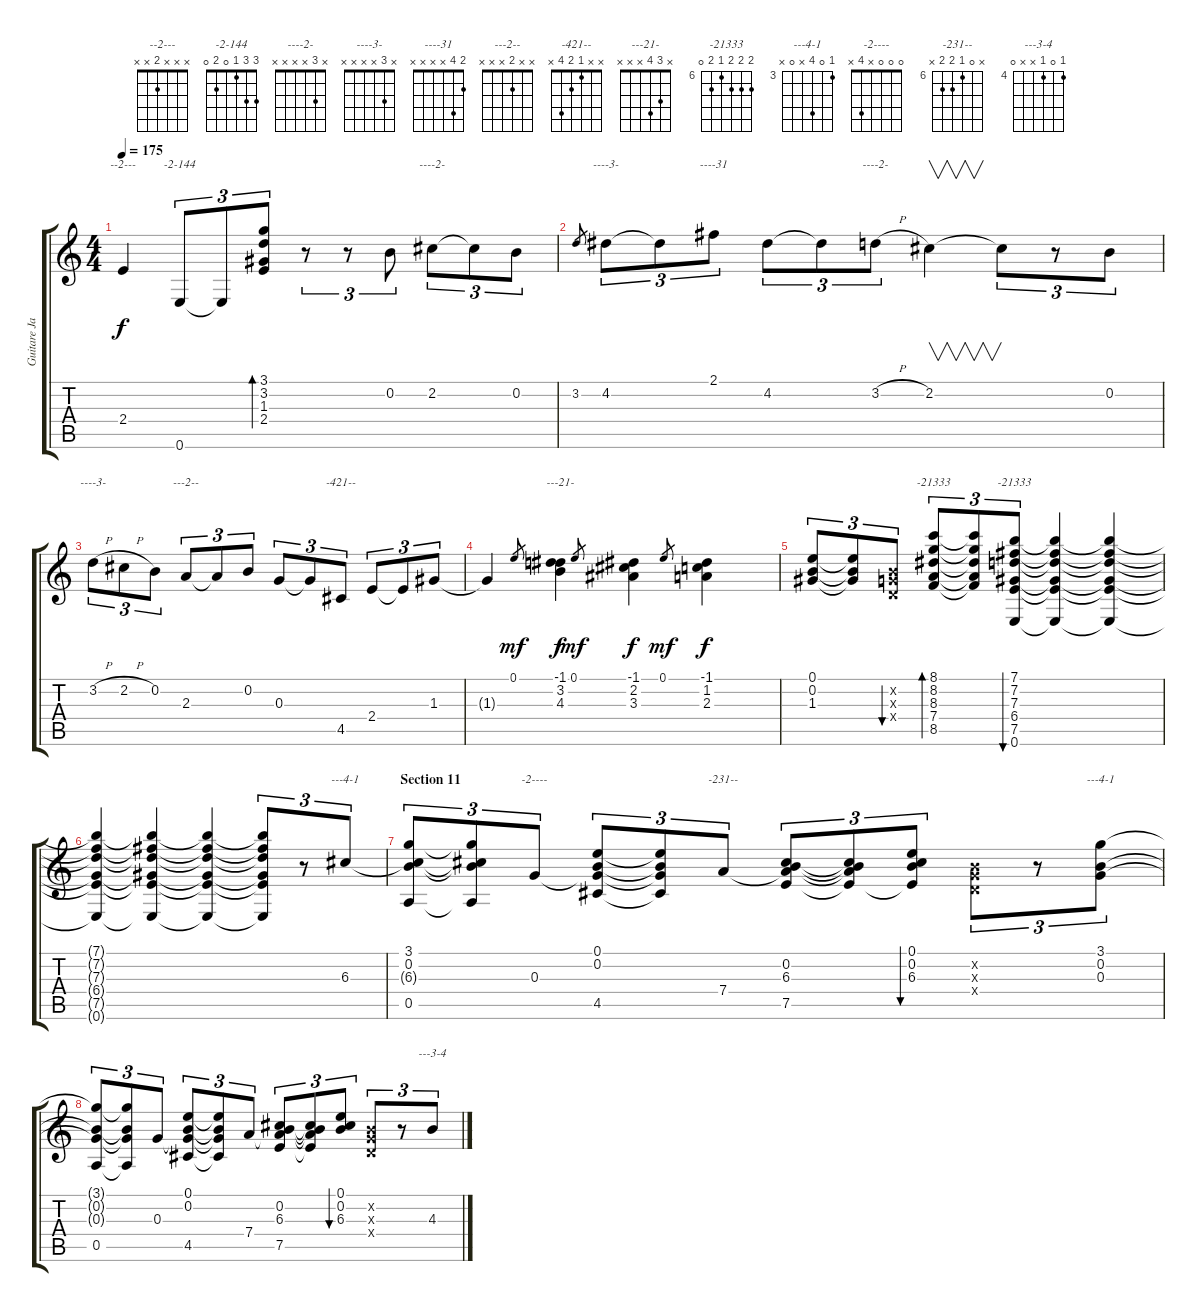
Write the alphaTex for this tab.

\track ("Guitare Janvier 2002" "Guitare Ja") {instrument acousticguitarnylon}
\staff {score tabs}
\tuning (E4 B3 G3 D3 A2 E2) {hide}
\chord ("--2---" x x x 2 x x)
\chord ("-2-144" 3 3 1 0 2 0)
\chord ("----2-" x 2 x x x x)
\chord ("----3-" x 4 x x x x)
\chord ("----31" 2 4 x x x x)
\chord ("----2-" x 3 x x x x)
\chord ("----3-" x 3 x x x x)
\chord ("---2--" x x 2 x x x)
\chord ("-421--" x x 1 2 4 x)
\chord ("---21-" x 3 4 x x x)
\chord ("-21333" 8 8 8 7 8 x) {firstfret 7}
\chord ("-21333" 7 7 7 6 7 0) {firstfret 6}
\chord ("---4-1" 3 0 6 x x x) {firstfret 3}
\chord ("-2----" 0 0 0 x 4 x)
\chord ("-231--" x 0 6 7 7 x) {firstfret 6}
\chord ("---4-1" 3 0 6 x 0 x) {firstfret 3}
\chord ("---3-4" 4 0 4 x x 0) {firstfret 4}
\ts (4 4)
\tempo 175
\clef g2
\ks c
2.4.4{ch "--2---" dy f} 0.6.8{tu (3 2) ch "-2-144"} 0.6{t}.8{tu (3 2)} (3.1 3.2 1.3 2.4).8{tu (3 2) bd 30} r.8{tu (3 2)} r.8{tu (3 2)} 0.2.8{tu (3 2)} 2.2.8{tu (3 2) ch "----2-"} 2.2{t}.8{tu (3 2)} 0.2.8{tu (3 2)} |
3.2.8{gr} 4.2.8{tu (3 2) ch "----3-"} 4.2{t}.8{tu (3 2)} 2.1.8{tu (3 2) ch "----31"} 4.2.8{tu (3 2)} 4.2{t}.8{tu (3 2)} 3.2{h}.8{tu (3 2) ch "----2-"} 2.2.4{v} 2.2{t}.8{tu (3 2)} r.8{tu (3 2)} 0.2.8{tu (3 2)} |
3.2{h}.8{tu (3 2) ch "----3-"} 2.2{h}.8{tu (3 2)} 0.2.8{tu (3 2)} 2.3.8{tu (3 2) ch "---2--"} 2.3{t}.8{tu (3 2)} 0.2.8{tu (3 2)} 0.3.8{tu (3 2)} 0.3{t}.8{tu (3 2)} 4.5.8{tu (3 2) ch "-421--"} 2.4.8{tu (3 2)} 2.4{t}.8{tu (3 2)} 1.3.8{tu (3 2)} |
1.3{t}.4 0.1.8{gr dy mf} (-1.1 3.2 4.3).4{ch "---21-" dy f} 0.1.8{gr dy mf} (-1.1 2.2 3.3).4{dy f} 0.1.8{gr dy mf} (-1.1 1.2 2.3).4{dy f} |
(0.1 0.2 1.3).8{tu (3 2)} (0.1{t} 0.2{t} 1.3{t}).8{tu (3 2)} (0.2{x} 0.3{x} 0.4{x}).8{tu (3 2) bu 30} (8.1 8.2 8.3 7.4 8.5).8{tu (3 2) bd 30 ch "-21333"} (8.1{t} 8.2{t} 8.3{t} 7.4{t} 8.5{t}).8{tu (3 2)} (7.1 7.2 7.3 6.4 7.5 0.6).8{tu (3 2) bu 30 ch "-21333"} (7.1{t} 7.2{t} 7.3{t} 6.4{t} 7.5{t} 0.6{t}).4 (7.1{t} 7.2{t} 7.3{t} 6.4{t} 7.5{t} 0.6{t}).4 |
(7.1{t} 7.2{t} 7.3{t} 6.4{t} 7.5{t} 0.6{t}).4 (7.1{t} 7.2{t} 7.3{t} 6.4{t} 7.5{t} 0.6{t}).4 (7.1{t} 7.2{t} 7.3{t} 6.4{t} 7.5{t} 0.6{t}).4 (7.1{t} 7.2{t} 7.3{t} 6.4{t} 7.5{t} 0.6{t}).8{tu (3 2)} r.8{tu (3 2)} 6.3.8{tu (3 2) ch "---4-1"} |
\section ("" "Section 11")
(3.1 0.2 6.3{t} 0.5).8{tu (3 2)} (3.1{t} 0.2{t} 6.3{t} 0.5{t}).8{tu (3 2)} 0.3.8{tu (3 2) ch "-2----"} (0.1 0.2 0.3{t} 4.5).8{tu (3 2)} (0.1{t} 0.2{t} 0.3{t} 4.5{t}).8{tu (3 2)} 7.4.8{tu (3 2) ch "-231--"} (0.2 6.3 7.4{t} 7.5).8{tu (3 2)} (0.2{t} 6.3{t} 7.4{t} 7.5{t}).8{tu (3 2)} (0.1 0.2 6.3 7.5{t}).8{tu (3 2) bu 30} (0.2{x} 0.3{x} 0.4{x}).8{tu (3 2)} r.8{tu (3 2)} (3.1 0.2 0.3).8{tu (3 2) ch "---4-1"} |
(3.1{t} 0.2{t} 0.3{t} 0.5).8{tu (3 2)} (3.1{t} 0.2{t} 0.3{t} 0.5{t}).8{tu (3 2)} 0.3.8{tu (3 2)} (0.1 0.2 0.3{t} 4.5).8{tu (3 2)} (0.1{t} 0.2{t} 0.3{t} 4.5{t}).8{tu (3 2)} 7.4.8{tu (3 2)} (0.2 6.3 7.4{t} 7.5).8{tu (3 2)} (0.2{t} 6.3{t} 7.4{t} 7.5{t}).8{tu (3 2)} (0.1 0.2 6.3).8{tu (3 2) bu 30} (0.2{x} 0.3{x} 0.4{x}).8{tu (3 2)} r.8{tu (3 2)} 4.3.8{tu (3 2) ch "---3-4"}
